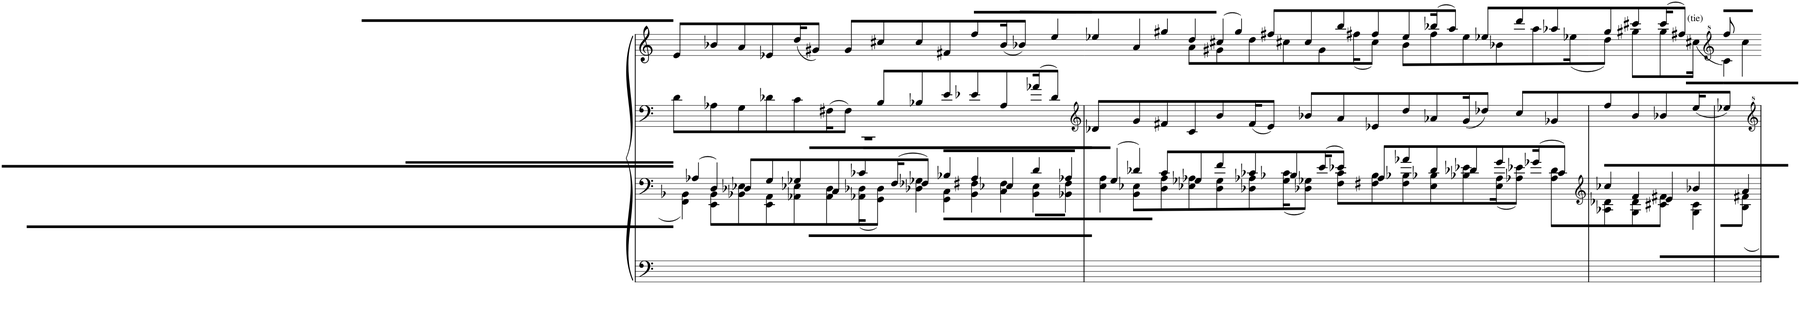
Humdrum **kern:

**kern	**kern	**kern	**kern
*part1	*part1	*part1	*part1
*staff4	*staff3	*staff2	*staff1
*I"Piano	*	*	*
*I'Pno.	*	*	*
!!LO:PB:g=z
*clefF4	*clefF4	*clefF4	*clefG2
*k[]	*k[]	*k[]	*k[]
*M6/8	*M6/8	*M6/8	*M6/8
=112	=112	=112	=112
*	*^	*^	*^
8ryy	8FFn\ 8BB-X\	16AALL]	8dn\L	2.r	8en/L	2.ryy
.	.	16A-X/J	.	.	.	.
8ryy	8EEn\ 8BBn\L	8Dn/J	8A-X\	.	8b-X/	.
8ryy	8BB-X\ 8E-X\	8D-X/L	8Gn\	.	8an/	.
8ryy	8EEn\ 8AAn\	8Gn/	8d-X\	.	8e-X/	.
16ryy	8AA-X\ 8E-X\	8G-X/	8cn\	.	(16ddn/K	.
8ryy	.	.	.	.	8g#X/J)	.
.	8AAn\ 8Dn\	8Cn/	16F#X\K	.	.	.
16ryy	.	.	[16Fn\J	.	[16gn/L	.
16ryy	16AA-X\ 16D-X\K	8c-X/	16ryy	2..ryy	16ryy	2ryy
8ryy	8GGn\ 8Dn\J	.	8Bn/L	.	8cc#X/	.
.	.	16Fn/K	.	.	.	.
8ryy	8D-X\ 8G-X\L	8F-X/J	8B-X/	.	8ccn/	.
8ryy	8GGn\ 8Cn\	8B-X/L	8en/	.	8f#X/	.
8ryy	8BBn\ 8F#X\	8An/	8e-X/	.	8ffn/	.
.	.	.	.	.	.	8ryy
8ryy	8Cn\ 8Fn\	8E-X/	8An/	.	(16bn/K	.
.	.	.	.	.	8b-X/J)	4ryy
8ryy	8BBn\ 8En\	8dn/	16a-X/K	.	.	.
.	.	.	8dn/J	.	8een/L	.
16ryy	16BB-X\ 16Fn\K	[16A-X/Jk	.	.	.	.
*	*	*	*v	*v	*	*
=113-	=113-	=113-	=113-	=113-	=113-
*	*	*	*clefG2	*	*
8ryy	8En\ 8An\J	16A-LL]	8d-X/L	8ee-X/	4.ryy
.	.	16Gn/J	.	.	.
16ryy	8BBn\ 8E-X\L	8d-X/J	16F\J]	16g/L]	.
8ryy	.	.	2.r	8an/	.
.	8Dn\ 8An\	8cn/L	.	.	.
8ryy	.	.	.	8gg#X/	.
.	8E-X\ 8A-X\	8G-X/	.	.	8an\L
8ryy	.	.	.	8ddn/	.
.	8Dn\ 8Gn\	8fn/	.	.	8g#X\
16ryy	.	.	.	(16cc#X/K	.
8ryy	8D-X\ 8A-X\	8c-X/	.	8ggn/J)	8ddn\
16ryy	16Gn\ 16cn\K	8B-X/	.	[16ff#X/L	8cc#X\
8ryy	8D-X\ 8G-X\J	.	.	8ccn/	.
.	.	16en/K	.	.	8gn\
8ryy	8Fn\ 8cn\L	8e-X/J	8gn/	8bbn/	.
.	.	.	.	.	(16ff#X\K
8ryy	8F#X\ 8Bn\	8An/L	8f#X/	8ffn/	8ccn\J)
8ryy	8Fn\ 8B-X\	8a-X/	8cn/	8een/	8bn\L
16ryy	8En\ 8B-X\	8dn/	8bn/	(16bb-X/K	8ffn\
8ryy	.	.	.	8aan/J)	.
.	8B-X\ 8e-X\	8d-X/	16fn/K	.	8een\
8ryy	.	.	[16en/J	8ee-X/L	.
.	16E\ 16An\K	8gn/	8b-X/L	.	8b-X\
8ryy	8A-X\ 8e-X\J	.	.	8dddn/	.
.	.	16g-X/K	8an/	.	8aan\
8ryy	8An\ 8dn\L	8cn/J	.	8aa-X/	.
.	.	.	8e-X/	.	(16ee-X\K
2.ryy	2.ryy	2.ryy	.	2.ryy	2.ryy
.	.	.	8ddn/	.	.
.	.	.	8a-X/	.	.
.	.	.	16gn/K	.	.
.	.	.	8dd-X/J	.	.
.	.	.	8ccn/L	.	.
.	.	.	8g-X/	.	.
=114-	=114-	=114-	=114-	=114-	=114-
*	*clefG2	*	*	*	*
4ryy	8A-X\ 8d-X\	8cc-X/L	8ffn/	8ggn/	8ddn\J)
.	8Gn\ 8dn\	8fn/	8r	16ff#/L]	8gg#X\L
.	.	.	.	8ccc#X/	.
16ryy	8c#X\ 8f#X\J	8en/J	16e/J]	.	8ggn\
8ryy	.	.	8bn/	(16cccn/K	.
!	!	!	!	!LO:TX:a:t=(tie)	!
.	[16Gn\ [16cn\	[16b-X/	.	8ff#X/J)	[16cc#X\JL
16ryy	8.ryy	8.ryy	8b-X/	.	8ryy
8ryy	.	.	.	8ryy	.
.	.	.	16een/K	.	16ryy
=115-	=115-	=115-	=115-	=115-	=115-
*	*	*	*	*clefG^2	*
8ryy	16G] 16c]LL	16b-]	8ee-X/J	8fffn/	16cc#\LL]
.	16Bn\ 16f#X\JJ	[16an/	.	.	[16cccn\JJ
*	*v	*v	*	*v	*v
=-	=-	=-	=-
*-	*-	*-	*-
